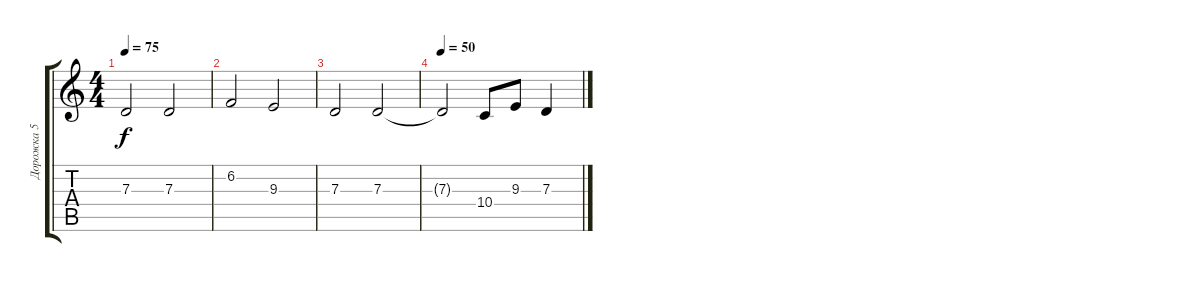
\track ("Дорожка 5" "Дорожка 5") {instrument koto}
\staff {score tabs}
\tuning (E4 B3 G3 D3 A2 E2) {hide}
\ts (4 4)
\tempo 75
\clef g2
\ks c
7.3.2{dy f} 7.3.2 |
6.2.2 9.3.2 |
7.3.2 7.3.2 |
\tempo 50
7.3{t}.2 10.4.8 9.3.8 7.3.4
